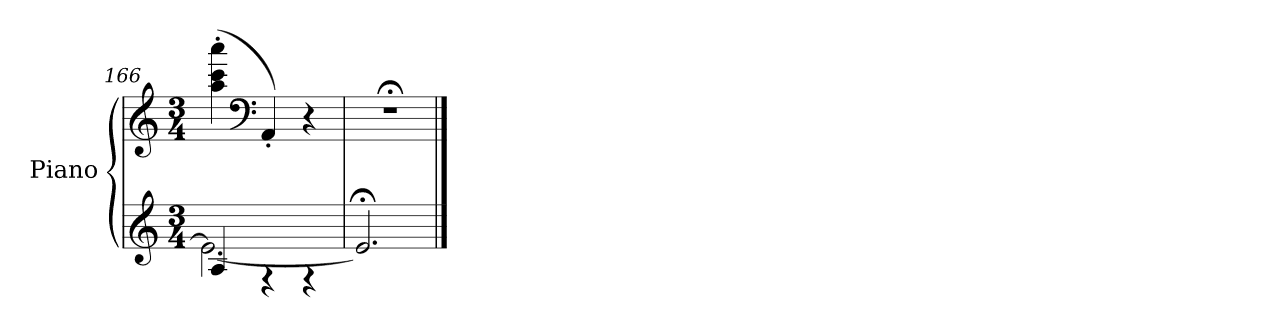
**kern	**kern
*part1	*part1
*staff2	*staff1
*I"Piano	*
*I'Pno.	*
*clefG2	*clefG2
*k[]	*k[]
*M3/4	*M3/4
=166	=166
*^	*
4A/	2.e\_	(>4aa\' 4ccc\' 4aaa\'
*	*	*clefF4
4rF	.	4AA'/)
4rF	.	4r
*v	*v	*
=167	=167
2.e;</]	2.r;<
==	==
*-	*-
